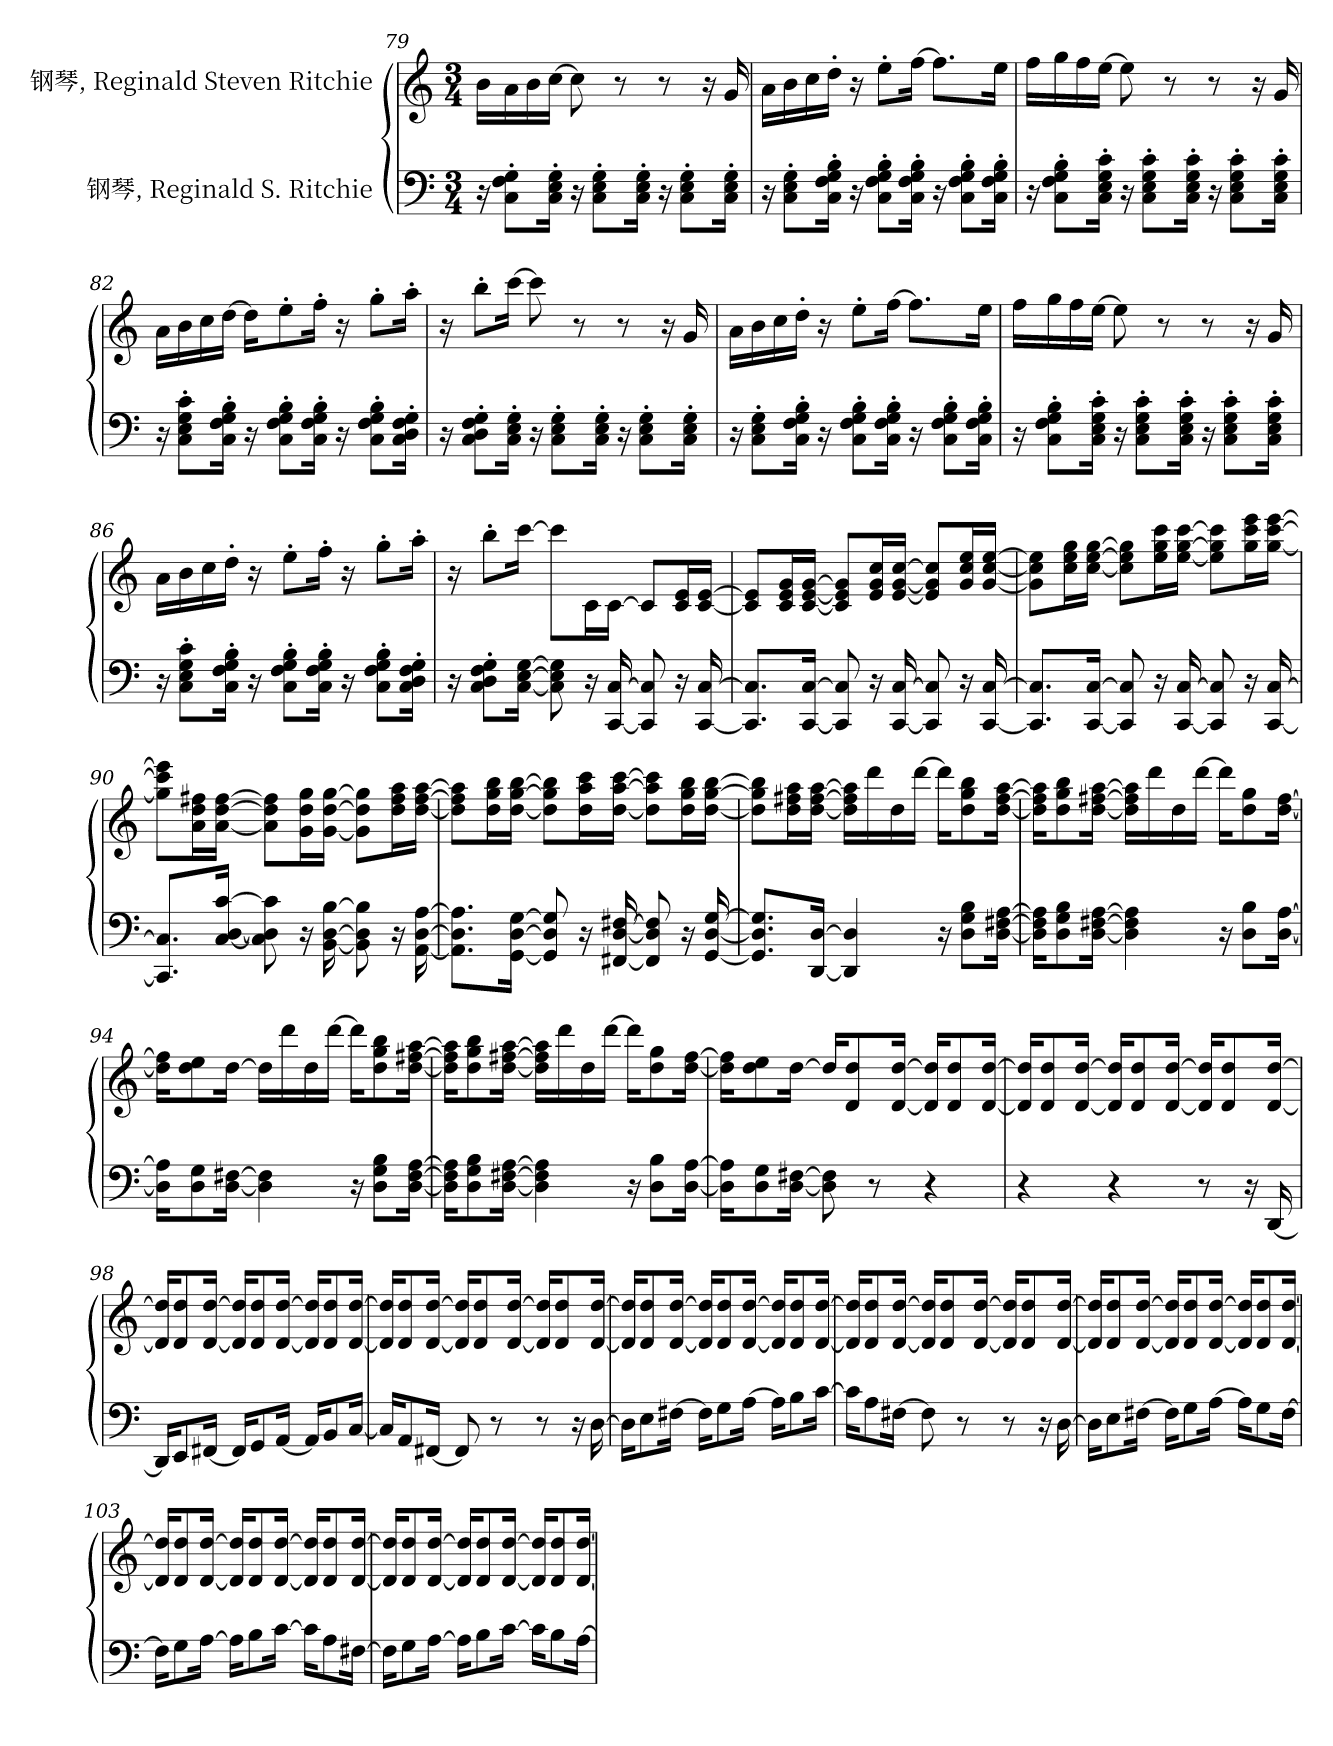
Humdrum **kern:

**kern	**kern
*part2	*part1
*staff2	*staff1
*I"钢琴, Reginald S. Ritchie	*I"钢琴, Reginald Steven Ritchie
*clefF4	*clefG2
*k[]	*k[]
*M3/4	*M3/4
=79	=79
16r	16b\LL
8C\' 8F\' 8G\'L	16a\
.	16b\
16C\' 16E\' 16G\'Jk	[16cc\JJ
16r	8cc\]
8C\' 8E\' 8G\'L	.
.	8r
16C\' 16E\' 16G\'Jk	.
16r	8r
8C\' 8E\' 8G\'L	.
.	16r
16C\' 16E\' 16G\'Jk	16g/
!!LO:LB:g=z
=80	=80
16r	16a\LL
8C\' 8E\' 8G\'L	16b\
.	16cc\
16C\' 16F\' 16G\' 16B\'Jk	16dd'\JJ
16r	16r
8C\' 8F\' 8G\' 8B\'L	8ee'\L
16C\' 16F\' 16G\' 16B\'Jk	[16ff\Jk
16r	8.ff\L]
8C\' 8F\' 8G\' 8B\'L	.
16C\' 16F\' 16G\' 16B\'Jk	16ee\Jk
=81	=81
16r	16ff\LL
8C\' 8F\' 8G\' 8B\'L	16gg\
.	16ff\
16C\' 16E\' 16G\' 16c\'Jk	[16ee\JJ
16r	8ee\]
8C\' 8E\' 8G\' 8c\'L	.
.	8r
16C\' 16E\' 16G\' 16c\'Jk	.
16r	8r
8C\' 8E\' 8G\' 8c\'L	.
.	16r
16C\' 16E\' 16G\' 16c\'Jk	16g/
=82	=82
16r	16a\LL
8C\' 8E\' 8G\' 8c\'L	16b\
.	16cc\
16C\' 16F\' 16G\' 16B\'Jk	[16dd\JJ
16r	16dd\KL]
8C\' 8F\' 8G\' 8B\'L	8ee'\
16C\' 16F\' 16G\' 16B\'Jk	16ff'\Jk
16r	16r
8C\' 8F\' 8G\' 8B\'L	8gg'\L
16C\' 16D\' 16F\' 16G\'Jk	16aa'\Jk
!!LO:PB:g=z
=83	=83
16r	16r
8C\' 8D\' 8F\' 8G\'L	8bb'\L
16C\' 16E\' 16G\'Jk	[16ccc\Jk
16r	8ccc\]
8C\' 8E\' 8G\'L	.
.	8r
16C\' 16E\' 16G\'Jk	.
16r	8r
8C\' 8E\' 8G\'L	.
.	16r
16C\' 16E\' 16G\'Jk	16g/
=84	=84
16r	16a\LL
8C\' 8E\' 8G\'L	16b\
.	16cc\
16C\' 16F\' 16G\' 16B\'Jk	16dd'\JJ
16r	16r
8C\' 8F\' 8G\' 8B\'L	8ee'\L
16C\' 16F\' 16G\' 16B\'Jk	[16ff\Jk
16r	8.ff\L]
8C\' 8F\' 8G\' 8B\'L	.
16C\' 16F\' 16G\' 16B\'Jk	16ee\Jk
=85	=85
16r	16ff\LL
8C\' 8F\' 8G\' 8B\'L	16gg\
.	16ff\
16C\' 16E\' 16G\' 16c\'Jk	[16ee\JJ
16r	8ee\]
8C\' 8E\' 8G\' 8c\'L	.
.	8r
16C\' 16E\' 16G\' 16c\'Jk	.
16r	8r
8C\' 8E\' 8G\' 8c\'L	.
.	16r
16C\' 16E\' 16G\' 16c\'Jk	16g/
!!LO:LB:g=z
=86	=86
16r	16a\LL
8C\' 8E\' 8G\' 8c\'L	16b\
.	16cc\
16C\' 16F\' 16G\' 16B\'Jk	16dd'\JJ
16r	16r
8C\' 8F\' 8G\' 8B\'L	8ee'\L
16C\' 16F\' 16G\' 16B\'Jk	16ff'\Jk
16r	16r
8C\' 8F\' 8G\' 8B\'L	8gg'\L
16C\' 16D\' 16F\' 16G\'Jk	16aa'\Jk
=87	=87
16r	16r
8C\' 8D\' 8F\' 8G\'L	8bb'\L
[16C\ [16E\ [16G\Jk	[16ccc\Jk
8C\] 8E\] 8G\]	8ccc\L]
16r	16c\L
[16CC/ [16C/	[16c\JJ
8CC/] 8C/]	8c/L]
16r	16c/ 16e/L
[16CC/ [16C/	[16c/ [16e/JJ
=88	=88
8.CC/] 8.C/]L	8c/] 8e/]L
.	16c/ 16e/ 16g/L
[16CC/ [16C/Jk	[16c/ [16e/ [16g/JJ
8CC/] 8C/]	8c/] 8e/] 8g/]L
16r	16e/ 16g/ 16cc/L
[16CC/ [16C/	[16e/ [16g/ [16cc/JJ
8CC/] 8C/]	8e/] 8g/] 8cc/]L
16r	16g/ 16cc/ 16ee/L
[16CC/ [16C/	[16g/ [16cc/ [16ee/JJ
!!LO:LB:g=z
=89	=89
8.CC/] 8.C/]L	8g\] 8cc\] 8ee\]L
.	16cc\ 16ee\ 16gg\L
[16CC/ [16C/Jk	[16cc\ [16ee\ [16gg\JJ
8CC/] 8C/]	8cc\] 8ee\] 8gg\]L
16r	16ee\ 16gg\ 16ccc\L
[16CC/ [16C/	[16ee\ [16gg\ [16ccc\JJ
8CC/] 8C/]	8ee\] 8gg\] 8ccc\]L
16r	16gg\ 16ccc\ 16eee\L
[16CC/ [16C/	[16gg\ [16ccc\ [16eee\JJ
=90	=90
8.CC/] 8.C/]L	8gg\] 8ccc\] 8eee\]L
.	16a\ 16dd\ 16ff#X\L
[16C/ [16D/ [16c/Jk	[16a\ [16dd\ [16ff#\JJ
8C\] 8D\] 8c\]	8a\] 8dd\] 8ff#\]L
16r	16g\ 16dd\ 16gg\L
[16BB\ [16D\ [16B\	[16g\ [16dd\ [16gg\JJ
8BB\] 8D\] 8B\]	8g\] 8dd\] 8gg\]L
16r	16dd\ 16ff#\ 16aa\L
[16AA\ [16D\ [16A\	[16dd\ [16ff#\ [16aa\JJ
=91	=91
8.AA\] 8.D\] 8.A\]L	8dd\] 8ff#\] 8aa\]L
.	16dd\ 16gg\ 16bb\L
[16GG\ [16D\ [16G\Jk	[16dd\ [16gg\ [16bb\JJ
8GG/] 8D/] 8G/]	8dd\] 8gg\] 8bb\]L
16r	16dd\ 16aa\ 16ccc\L
[16FF#X/ [16D/ [16F#X/	[16dd\ [16aa\ [16ccc\JJ
8FF#/] 8D/] 8F#/]	8dd\] 8aa\] 8ccc\]L
16r	16dd\ 16gg\ 16bb\L
[16GG/ [16D/ [16G/	[16dd\ [16gg\ [16bb\JJ
!!LO:LB:g=z
=92	=92
8.GG/] 8.D/] 8.G/]L	8dd\] 8gg\] 8bb\]L
.	16dd\ 16ff#X\ 16aa\L
[16DD/ [16D/Jk	[16dd\ [16ff#\ [16aa\JJ
4DD/] 4D/]	16dd\] 16ff#\] 16aa\]LL
.	16ddd\
.	16dd\
.	[16ddd\JJ
16r	16ddd\KL]
8D\ 8G\ 8B\L	8dd\ 8gg\ 8bb\
[16D\ [16F#X\ [16A\Jk	[16dd\ [16ff#\ [16aa\Jk
=93	=93
16D\] 16F#\] 16A\]KL	16dd\] 16ff#\] 16aa\]KL
8D\ 8G\ 8B\	8dd\ 8gg\ 8bb\
[16D\ [16F#X\ [16A\Jk	[16dd\ [16ff#X\ [16aa\Jk
4D\] 4F#\] 4A\]	16dd\] 16ff#\] 16aa\]LL
.	16ddd\
.	16dd\
.	[16ddd\JJ
16r	16ddd\KL]
8D\ 8B\L	8dd\ 8gg\
[16D\ [16A\Jk	[16dd\ [16ff#\Jk
=94	=94
16D\] 16A\]KL	16dd\] 16ff#\]KL
8D\ 8G\	8dd\ 8ee\
[16D\ [16F#X\Jk	[16dd\Jk
4D\] 4F#\]	16dd\LL]
.	16ddd\
.	16dd\
.	[16ddd\JJ
16r	16ddd\KL]
8D\ 8G\ 8B\L	8dd\ 8gg\ 8bb\
[16D\ [16F#\ [16A\Jk	[16dd\ [16ff#X\ [16aa\Jk
!!LO:LB:g=z
=95	=95
16D\] 16F#\] 16A\]KL	16dd\] 16ff#\] 16aa\]KL
8D\ 8G\ 8B\	8dd\ 8gg\ 8bb\
[16D\ [16F#X\ [16A\Jk	[16dd\ [16ff#X\ [16aa\Jk
4D\] 4F#\] 4A\]	16dd\] 16ff#\] 16aa\]LL
.	16ddd\
.	16dd\
.	[16ddd\JJ
16r	16ddd\KL]
8D\ 8B\L	8dd\ 8gg\
[16D\ [16A\Jk	[16dd\ [16ff#\Jk
=96	=96
16D\] 16A\]KL	16dd\] 16ff#\]KL
8D\ 8G\	8dd\ 8ee\
[16D\ [16F#X\Jk	[16dd\Jk
8D\] 8F#\]	16dd/KL]
.	8d/ 8dd/
8r	.
.	[16d/ [16dd/Jk
4r	16d/] 16dd/]KL
.	8d/ 8dd/
.	[16d/ [16dd/Jk
=97	=97
4r	16d/] 16dd/]KL
.	8d/ 8dd/
.	[16d/ [16dd/Jk
4r	16d/] 16dd/]KL
.	8d/ 8dd/
.	[16d/ [16dd/Jk
8r	16d/] 16dd/]KL
.	8d/ 8dd/
16r	.
[16DD/	[16d/ [16dd/Jk
!!LO:LB:g=z
=98	=98
16DD/KL]	16d/] 16dd/]KL
8EE/	8d/ 8dd/
[16FF#X/Jk	[16d/ [16dd/Jk
16FF#/KL]	16d/] 16dd/]KL
8GG/	8d/ 8dd/
[16AA/Jk	[16d/ [16dd/Jk
16AA/KL]	16d/] 16dd/]KL
8BB/	8d/ 8dd/
[16C/Jk	[16d/ [16dd/Jk
=99	=99
16C/KL]	16d/] 16dd/]KL
8AA/	8d/ 8dd/
[16FF#X/Jk	[16d/ [16dd/Jk
8FF#/]	16d/] 16dd/]KL
.	8d/ 8dd/
8r	.
.	[16d/ [16dd/Jk
8r	16d/] 16dd/]KL
.	8d/ 8dd/
16r	.
[16D\	[16d/ [16dd/Jk
=100	=100
16D\KL]	16d/] 16dd/]KL
8E\	8d/ 8dd/
[16F#X\Jk	[16d/ [16dd/Jk
16F#\KL]	16d/] 16dd/]KL
8G\	8d/ 8dd/
[16A\Jk	[16d/ [16dd/Jk
16A\KL]	16d/] 16dd/]KL
8B\	8d/ 8dd/
[16c\Jk	[16d/ [16dd/Jk
!!LO:PB:g=z
=101	=101
16c\KL]	16d/] 16dd/]KL
8A\	8d/ 8dd/
[16F#X\Jk	[16d/ [16dd/Jk
8F#\]	16d/] 16dd/]KL
.	8d/ 8dd/
8r	.
.	[16d/ [16dd/Jk
8r	16d/] 16dd/]KL
.	8d/ 8dd/
16r	.
[16D\	[16d/ [16dd/Jk
=102	=102
16D\KL]	16d/] 16dd/]KL
8E\	8d/ 8dd/
[16F#X\Jk	[16d/ [16dd/Jk
16F#\KL]	16d/] 16dd/]KL
8G\	8d/ 8dd/
[16A\Jk	[16d/ [16dd/Jk
16A\KL]	16d/] 16dd/]KL
8G\	8d/ 8dd/
[16F#\Jk	[16d/ [16dd/Jk
=103	=103
16F#\KL]	16d/] 16dd/]KL
8G\	8d/ 8dd/
[16A\Jk	[16d/ [16dd/Jk
16A\KL]	16d/] 16dd/]KL
8B\	8d/ 8dd/
[16c\Jk	[16d/ [16dd/Jk
16c\KL]	16d/] 16dd/]KL
8A\	8d/ 8dd/
[16F#X\Jk	[16d/ [16dd/Jk
!!LO:LB:g=z
=104	=104
16F#\KL]	16d/] 16dd/]KL
8G\	8d/ 8dd/
[16A\Jk	[16d/ [16dd/Jk
16A\KL]	16d/] 16dd/]KL
8B\	8d/ 8dd/
[16c\Jk	[16d/ [16dd/Jk
16c\KL]	16d/] 16dd/]KL
8B\	8d/ 8dd/
[16A\Jk	[16d/ [16dd/Jk
=	=
*-	*-
